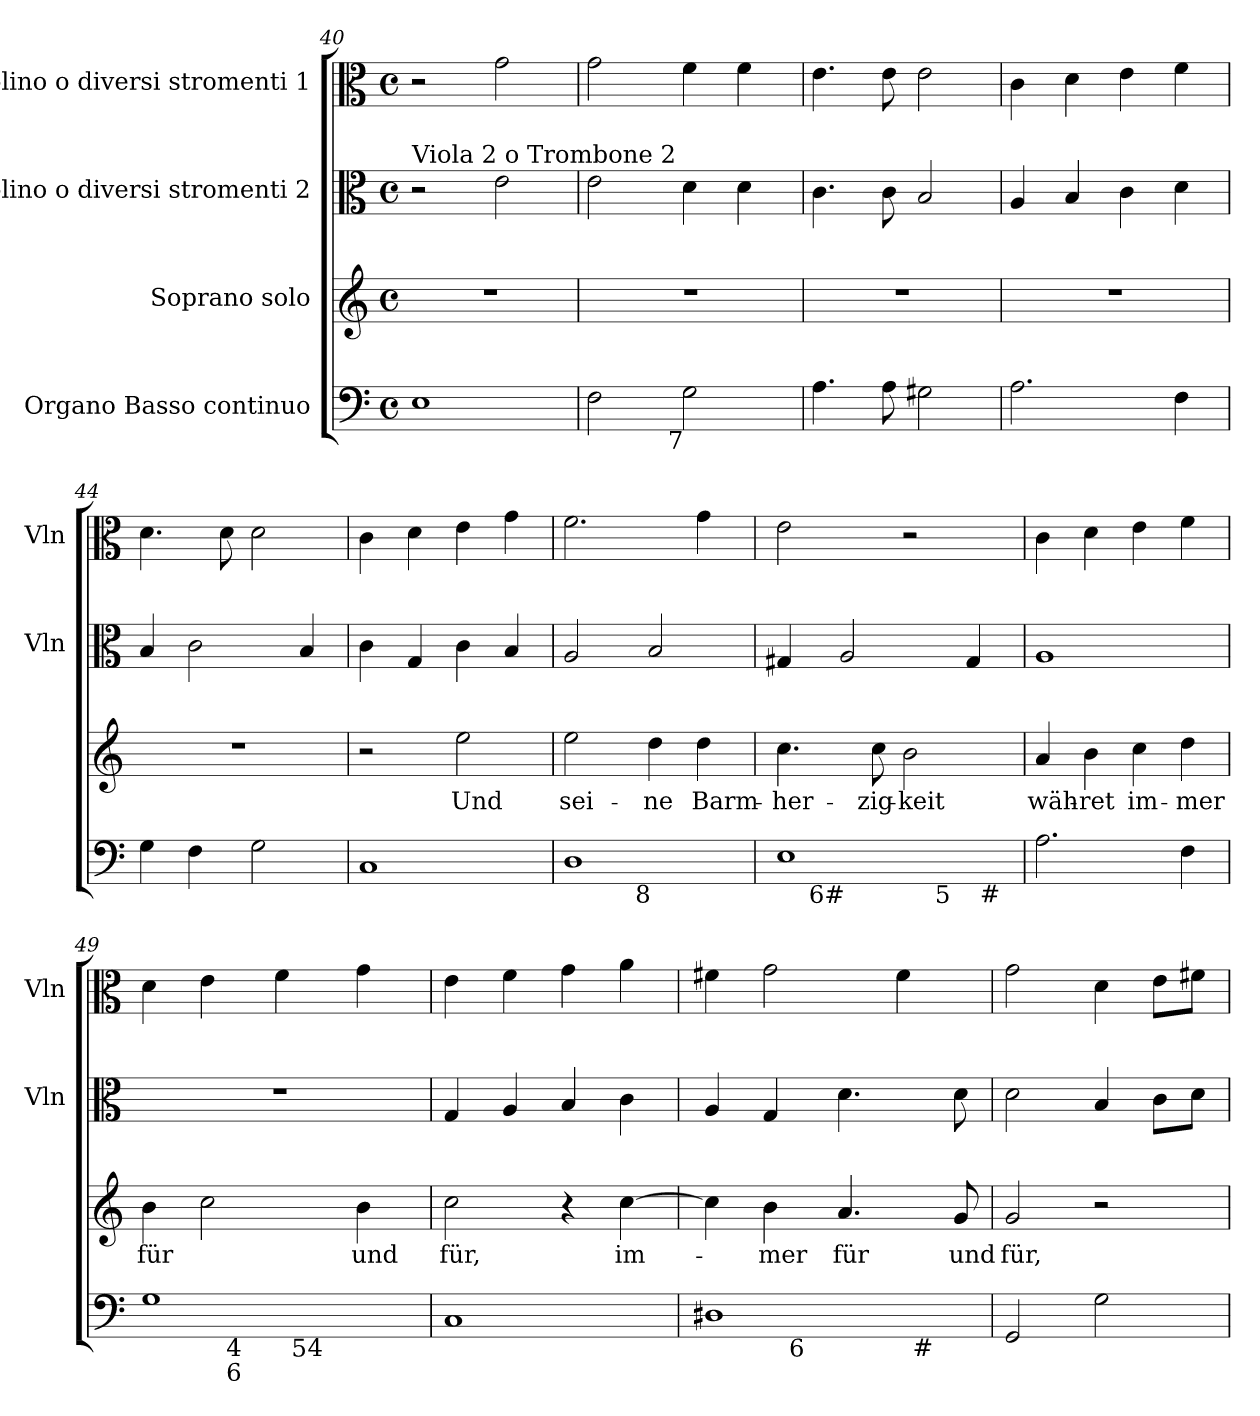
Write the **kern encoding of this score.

**kern	**kern	**text	**kern	**kern
*part4	*part3	*part3	*part2	*part1
*staff4	*staff3	*staff3	*staff2	*staff1
*I"Organo Basso continuo	*I"Soprano solo	*	*I"Violino o diversi stromenti 2	*I"Violino o diversi stromenti 1
*	*	*	*I'Vln	*I'Vln
*clefF4	*clefG2	*	*clefC3	*clefC3
*k[]	*k[]	*	*k[]	*k[]
*C:	*C:	*	*C:	*C:
*M4/4	*M4/4	*	*M4/4	*M4/4
*met(c)	*met(c)	*	*met(c)	*met(c)
=40	=40	=40	=40	=40
!	!	!	!LO:TX:a:t=Viola 2 o Trombone 2	!
1E	1r	.	2r	2r
.	.	.	2e\	2g\
=41	=41	=41	=41	=41
*^	*	*	*	*
2F\	4...ryy	1r	.	2e\	2g\
!	!LO:TX:b:t=7	!	!	!	!
.	2ryy	.	.	.	.
2G\	.	.	.	4d\	4f\
.	.	.	.	4d\	4f\
.	32ryy	.	.	.	.
*v	*v	*	*	*	*
!!LO:LB:g=z
=42	=42	=42	=42	=42
4.A\	1r	.	4.c\	4.e\
8A\	.	.	8c\	8e\
2G#X>\	.	.	2B/	2e\
=43	=43	=43	=43	=43
2.A\	1r	.	4A/	4c\
.	.	.	4B/	4d\
.	.	.	4c\	4e\
4F>\	.	.	4d\	4f\
=44	=44	=44	=44	=44
4G\	1r	.	4B/	4.d\
4F\	.	.	2c\	.
.	.	.	.	8d\
2G>\	.	.	.	2d\
.	.	.	4B/	.
=45	=45	=45	=45	=45
1C	2r	.	4c\	4c\
.	.	.	4G/	4d\
!	!	!LO:LY:b	!	!
.	2ee\	Und	4c\	4e\
.	.	.	4B/	4g\
=46	=46	=46	=46	=46
!	!	!LO:LY:b	!	!
*^	*	*	*	*
1D	4...ryy	2ee\	sei-	2A/	2.f\
!	!LO:TX:b:t=8	!	!	!	!
.	2ryy	.	.	.	.
!	!	!	!LO:LY:b	!	!
.	.	4dd\	-ne	2B/	.
!	!	!	!LO:LY:b	!	!
.	.	4dd\	Barm-	.	4g\
.	32ryy	.	.	.	.
=47	=47	=47	=47	=47	=47
!	!	!	!LO:LY:b	!	!
*^	*^	*	*	*	*
1E	8ryy	2ryy	2ryy	4.cc\	-her-	4G#X/	2e\
!	!LO:TX:b:t=6#	!	!	!	!	!	!
.	2..ryy	.	.	.	.	.	.
.	.	.	.	.	.	2A/	.
!	!	!	!	!	!LO:LY:b	!	!
.	.	.	.	8cc\	-zig-	.	.
!	!	!	!	!	!LO:LY:b	!	!
.	.	8ryy	4ryy	2b\	-keit	.	2r
!	!	!LO:TX:b:t=5	!	!	!	!	!
.	.	4.ryy	.	.	.	.	.
.	.	.	32ryy	.	.	4G#/	.
!	!	!	!LO:TX:b:t=#	!	!	!	!
.	.	.	8..ryy	.	.	.	.
=48	=48	=48	=48	=48	=48	=48	=48
!	!	!	!	!	!LO:LY:b	!	!
*v	*v	*v	*v	*	*	*	*
2.A\	4a/	wäh-	1A	4c\
!	!	!LO:LY:b:rj	!	!
.	4b\	-ret	.	4d\
!	!	!LO:LY:b	!	!
.	4cc\	im-	.	4e\
!	!	!LO:LY:b	!	!
4F>\	4dd\	-mer	.	4f\
!!LO:LB:g=z
=49	=49	=49	=49	=49
!	!	!LO:LY:b	!	!
*^	*	*	*	*
*	*^	*	*	*	*
*	*	*^	*	*	*	*
1G>	4ryy	2ryy	2ryy	4b\	für	1r	4d\
.	16ryy	.	.	2cc\	.	.	4e\
!	!LO:TX:b:t=4	!	!	!	!	!	!
!	!LO:TX:b:t=6	!	!	!	!	!	!
.	2ryy	.	.	.	.	.	.
.	.	32ryy	16ryy	.	.	.	4f\
!	!	!LO:TX:b:t=5	!	!	!	!	!
.	.	4...ryy	.	.	.	.	.
!	!	!	!LO:TX:b:t=4	!	!	!	!
.	.	.	4..ryy	.	.	.	.
!	!	!	!	!	!LO:LY:b	!	!
.	.	.	.	4b\	und	.	4g\
.	8.ryy	.	.	.	.	.	.
=50	=50	=50	=50	=50	=50	=50	=50
!	!	!	!	!	!LO:LY:b	!	!
*v	*v	*v	*v	*	*	*	*
1C	2cc\	für,	4G/	4e\
.	.	.	4A/	4f\
.	4r	.	4B/	4g\
!	!	!LO:LY:b	!	!
.	[>4cc\	im-	4c\	4a\
=51	=51	=51	=51	=51
*^	*	*	*	*
*	*^	*	*	*	*
1D#	4ryy	2ryy	4cc\]	.	4A/	4f#X\
!	!	!	!	!LO:LY:b	!	!
.	16ryy	.	4b\	-mer	4G/	2g\
!	!LO:TX:b:t=6	!	!	!	!	!
.	2ryy	.	.	.	.	.
!	!	!	!	!LO:LY:b	!	!
.	.	4ryy	4.a/	für	4.d\	.
.	.	32ryy	.	.	.	4f#\
!	!	!LO:TX:b:t=#	!	!	!	!
.	.	8..ryy	.	.	.	.
.	8.ryy	.	.	.	.	.
!	!	!	!	!LO:LY:b	!	!
.	.	.	8g/	und	8d\	.
=52	=52	=52	=52	=52	=52	=52
!	!	!	!	!LO:LY:b	!	!
*v	*v	*v	*	*	*	*
2GG/	2g/	für,	2d\	2g\
2G\	2r	.	4B/	4d\
.	.	.	8c\L	8e\L
.	.	.	8d\J	8f#X\J
=	=	=	=	=
*-	*-	*-	*-	*-
